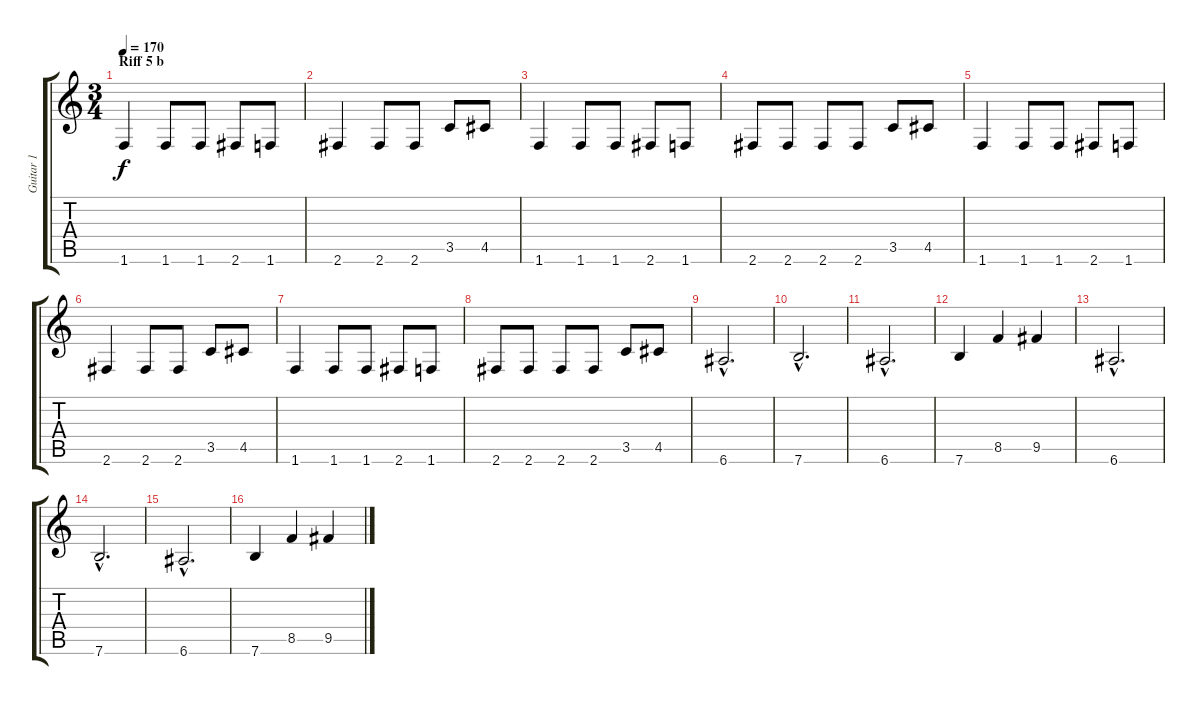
\track ("Guitar 1" "Guitar 1") {instrument distortionguitar}
\staff {score tabs}
\tuning (E4 B3 G3 D3 A2 E2) {hide}
\ts (3 4)
\section ("" "Riff 5 b")
\tempo 170
\clef g2
\ks c
1.6.4{dy f} 1.6.8 1.6.8 2.6.8 1.6.8 |
2.6.4 2.6.8 2.6.8 3.5.8 4.5.8 |
1.6.4 1.6.8 1.6.8 2.6.8 1.6.8 |
2.6.8 2.6.8 2.6.8 2.6.8 3.5.8 4.5.8 |
1.6.4 1.6.8 1.6.8 2.6.8 1.6.8 |
2.6.4 2.6.8 2.6.8 3.5.8 4.5.8 |
1.6.4 1.6.8 1.6.8 2.6.8 1.6.8 |
2.6.8 2.6.8 2.6.8 2.6.8 3.5.8 4.5.8 |
6.6{hac}.2{d} |
7.6{hac}.2{d} |
6.6{hac}.2{d} |
7.6.4 8.5.4 9.5.4 |
6.6{hac}.2{d} |
7.6{hac}.2{d} |
6.6{hac}.2{d} |
7.6.4 8.5.4 9.5.4
